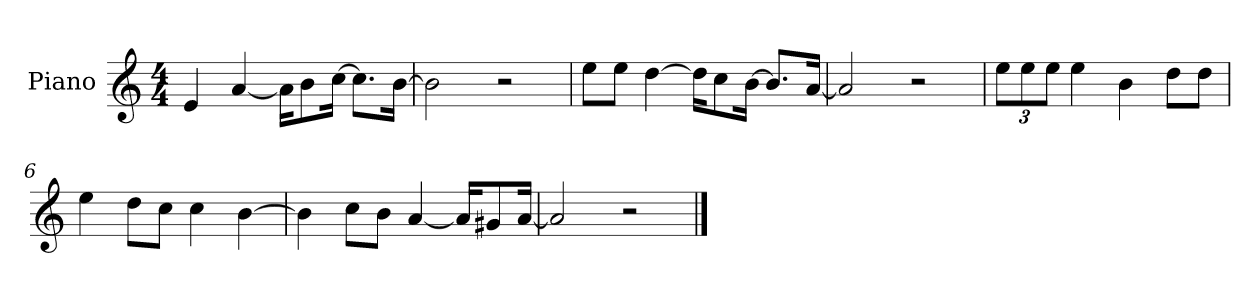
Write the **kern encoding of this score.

**kern
*part1
*staff1
*I"Piano
*I'P-no
*clefG2
*k[]
*M4/4
*MM90
=1
4e/
[4a/
16a\KL]
8b\
[16cc\Jk
8.cc\L]
[16b\Jk
=2
2b\]
2r
=3
8ee\L
8ee\J
[4dd\
16dd\KL]
8cc\
[16b\Jk
8.b/L]
[16a/Jk
=4
2a/]
2r
=5
*Xbrackettup
12ee\L
12ee\
12ee\J
4ee\
4b\
8dd\L
8dd\J
=6
4ee\
8dd\L
8cc\J
4cc\
[4b\
!!LO:LB:g=z
=7
4b\]
8cc\L
8b\J
[4a/
16a/KL]
8g#X/
[16a/Jk
=8
2a/]
2r
==
*-
